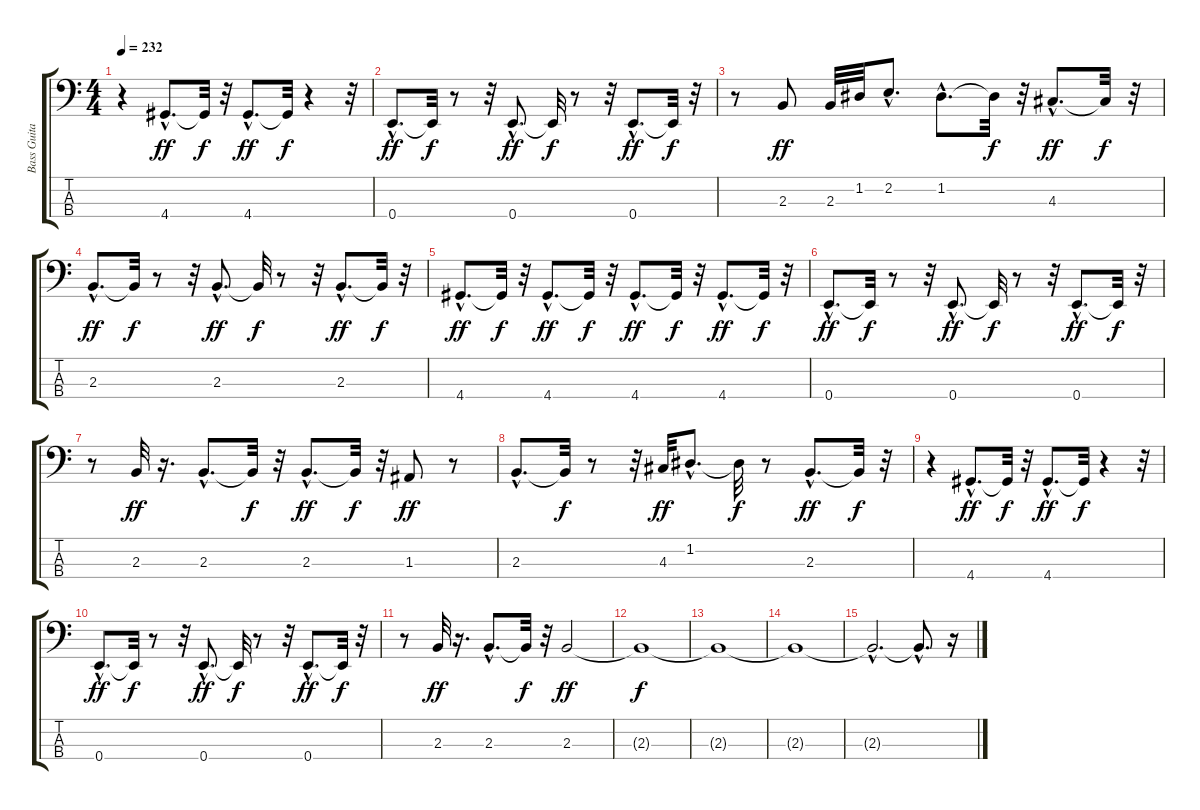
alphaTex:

\track ("Bass Guitar" "Bass Guita") {instrument electricbasspick}
\staff {score tabs}
\tuning (G2 D2 A1 E1) {hide}
\ts (4 4)
\tempo 232
\clef f4
\ks c
r.4{dy f} 4.4{hac}.8{d dy ff} 4.4{t}.32{dy f} r.32 4.4{hac}.8{d dy ff} 4.4{t}.32{dy f} r.4 r.32 |
0.4{hac}.8{d dy ff} 0.4{t}.32{dy f} r.8 r.32 0.4{hac}.8{d dy ff} 0.4{t}.32{dy f} r.8 r.32 0.4{hac}.8{d dy ff} 0.4{t}.32{dy f} r.32 |
r.8 2.3.8{dy ff} 2.3.32 1.2.32 2.2{hac}.8{d} 1.2{hac}.8{d} 1.2{t}.32{dy f} r.32 4.3{hac}.8{d dy ff} 4.3{t}.32{dy f} r.32 |
2.3{hac}.8{d dy ff} 2.3{t}.32{dy f} r.8 r.32 2.3{hac}.8{d dy ff} 2.3{t}.32{dy f} r.8 r.32 2.3{hac}.8{d dy ff} 2.3{t}.32{dy f} r.32 |
4.4{hac}.8{d dy ff} 4.4{t}.32{dy f} r.32 4.4{hac}.8{d dy ff} 4.4{t}.32{dy f} r.32 4.4{hac}.8{d dy ff} 4.4{t}.32{dy f} r.32 4.4{hac}.8{d dy ff} 4.4{t}.32{dy f} r.32 |
0.4{hac}.8{d dy ff} 0.4{t}.32{dy f} r.8 r.32 0.4{hac}.8{d dy ff} 0.4{t}.32{dy f} r.8 r.32 0.4{hac}.8{d dy ff} 0.4{t}.32{dy f} r.32 |
r.8 2.3.32{dy ff} r.16{d} 2.3{hac}.8{d} 2.3{t}.32{dy f} r.32 2.3{hac}.8{d dy ff} 2.3{t}.32{dy f} r.32 1.3.8{dy ff} r.8 |
2.3{hac}.8{d} 2.3{t}.32{dy f} r.8 r.32 4.3.32{dy ff} 1.2{hac}.8{d} 1.2{t}.32{dy f} r.8 2.3{hac}.8{d dy ff} 2.3{t}.32{dy f} r.32 |
r.4 4.4{hac}.8{d dy ff} 4.4{t}.32{dy f} r.32 4.4{hac}.8{d dy ff} 4.4{t}.32{dy f} r.4 r.32 |
0.4{hac}.8{d dy ff} 0.4{t}.32{dy f} r.8 r.32 0.4{hac}.8{d dy ff} 0.4{t}.32{dy f} r.8 r.32 0.4{hac}.8{d dy ff} 0.4{t}.32{dy f} r.32 |
r.8 2.3.32{dy ff} r.16{d} 2.3{hac}.8{d} 2.3{t}.32{dy f} r.32 2.3.2{dy ff} |
2.3{t}.1{dy f} |
2.3{t}.1 |
2.3{t}.1 |
2.3{hac t}.2{d} 2.3{hac t}.8{d} r.16
